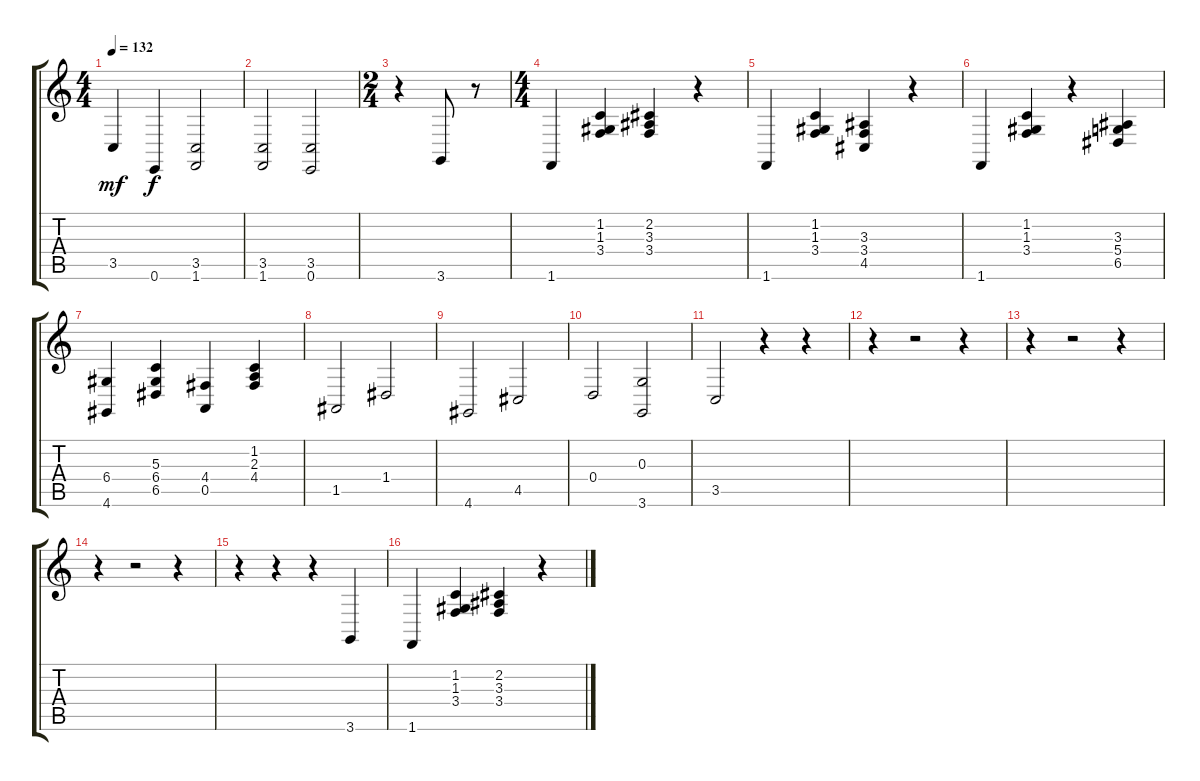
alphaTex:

\track "" {instrument stringensemble1}
\staff {score tabs}
\tuning (E4 B3 G3 D3 A2 E2) {hide}
\ts (4 4)
\tempo 132
\clef g2
\ks c
3.5.4{dy mf instrument stringensemble1} 0.6.4{dy f} (3.5 1.6).2 |
(3.5 1.6).2 (3.5 0.6).2 |
\ts (2 4)
r.4 3.6.8 r.8 |
\ts (4 4)
1.6.4 (1.2 1.3 3.4).4 (2.2 3.3 3.4).4 r.4 |
1.6.4 (1.2 1.3 3.4).4 (3.3 3.4 4.5).4 r.4 |
1.6.4 (1.2 1.3 3.4).4 r.4 (3.3 5.4 6.5).4 |
(6.4 4.6).4 (5.3 6.4 6.5).4 (4.4 0.5).4 (1.2 2.3 4.4).4 |
1.5.2 1.4.2 |
4.6.2 4.5.2 |
0.4.2 (0.3 3.6).2 |
3.5.2 r.4 r.4 |
r.4 r.2 r.4 |
r.4 r.2 r.4 |
r.4 r.2 r.4 |
r.4 r.4 r.4 3.6.4 |
1.6.4 (1.2 1.3 3.4).4 (2.2 3.3 3.4).4 r.4
